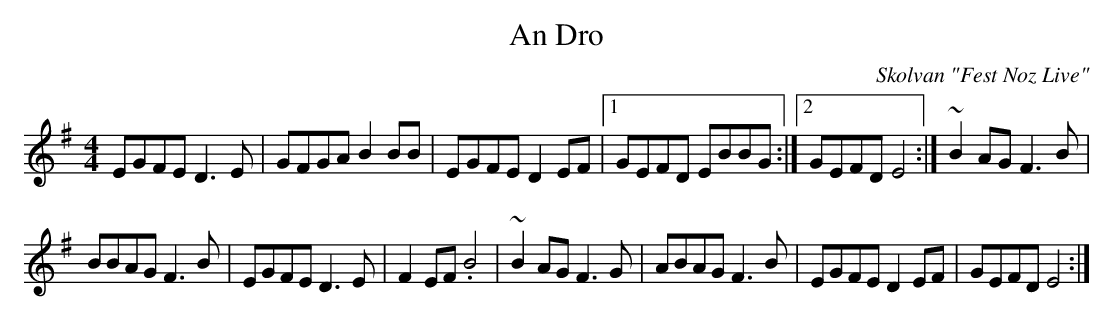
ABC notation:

X:1
T:An Dro
C:Skolvan "Fest Noz Live"
M:4/4
L:1/8
K:G
EGFE D3E|GFGA B2BB|EGFE D2EF|1  GEFD EBBG:|2 GEFD E4:|\
~B2AG F3B|
BBAG F3B|EGFE D3E|F2EF.B4|\
~B2AG F3G|ABAG F3B|EGFE D2EF|GEFD E4:|
